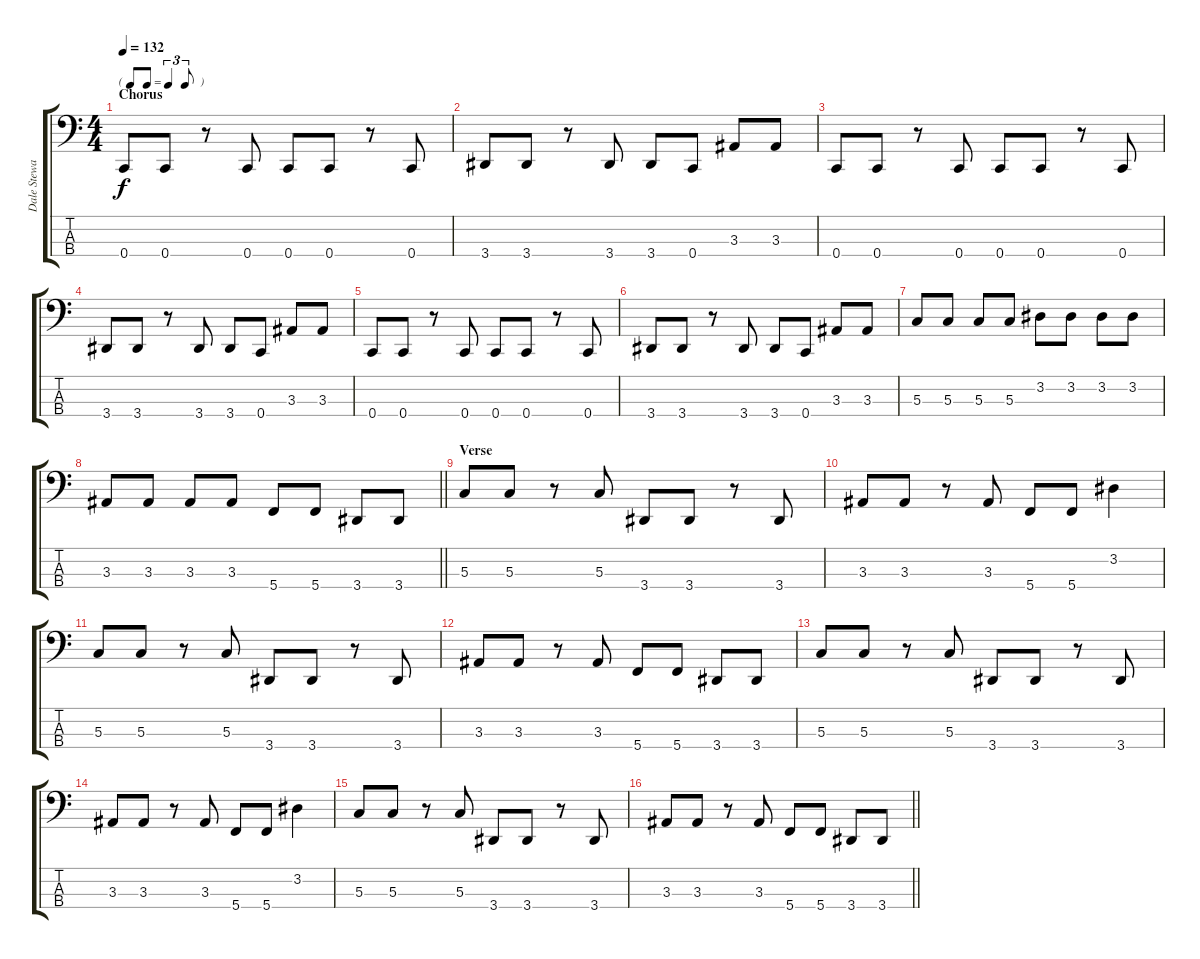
\track ("Dale Stewart" "Dale Stewa") {instrument electricbassfinger}
\staff {score tabs}
\tuning (F2 C2 G1 C1) {hide}
\ts (4 4)
\tf triplet8th
\section ("" "Chorus")
\tempo 132
\clef f4
\ks c
0.4.8{dy f} 0.4.8 r.8 0.4.8 0.4.8 0.4.8 r.8 0.4.8 |
3.4.8 3.4.8 r.8 3.4.8 3.4.8 0.4.8 3.3.8 3.3.8 |
0.4.8 0.4.8 r.8 0.4.8 0.4.8 0.4.8 r.8 0.4.8 |
3.4.8 3.4.8 r.8 3.4.8 3.4.8 0.4.8 3.3.8 3.3.8 |
0.4.8 0.4.8 r.8 0.4.8 0.4.8 0.4.8 r.8 0.4.8 |
3.4.8 3.4.8 r.8 3.4.8 3.4.8 0.4.8 3.3.8 3.3.8 |
5.3.8 5.3.8 5.3.8 5.3.8 3.2.8 3.2.8 3.2.8 3.2.8 |
\barLineRight lightlight
3.3.8 3.3.8 3.3.8 3.3.8 5.4.8 5.4.8 3.4.8 3.4.8 |
\section ("" "Verse")
5.3.8 5.3.8 r.8 5.3.8 3.4.8 3.4.8 r.8 3.4.8 |
3.3.8 3.3.8 r.8 3.3.8 5.4.8 5.4.8 3.2.4 |
5.3.8 5.3.8 r.8 5.3.8 3.4.8 3.4.8 r.8 3.4.8 |
3.3.8 3.3.8 r.8 3.3.8 5.4.8 5.4.8 3.4.8 3.4.8 |
5.3.8 5.3.8 r.8 5.3.8 3.4.8 3.4.8 r.8 3.4.8 |
3.3.8 3.3.8 r.8 3.3.8 5.4.8 5.4.8 3.2.4 |
5.3.8 5.3.8 r.8 5.3.8 3.4.8 3.4.8 r.8 3.4.8 |
\barLineRight lightlight
3.3.8 3.3.8 r.8 3.3.8 5.4.8 5.4.8 3.4.8 3.4.8
